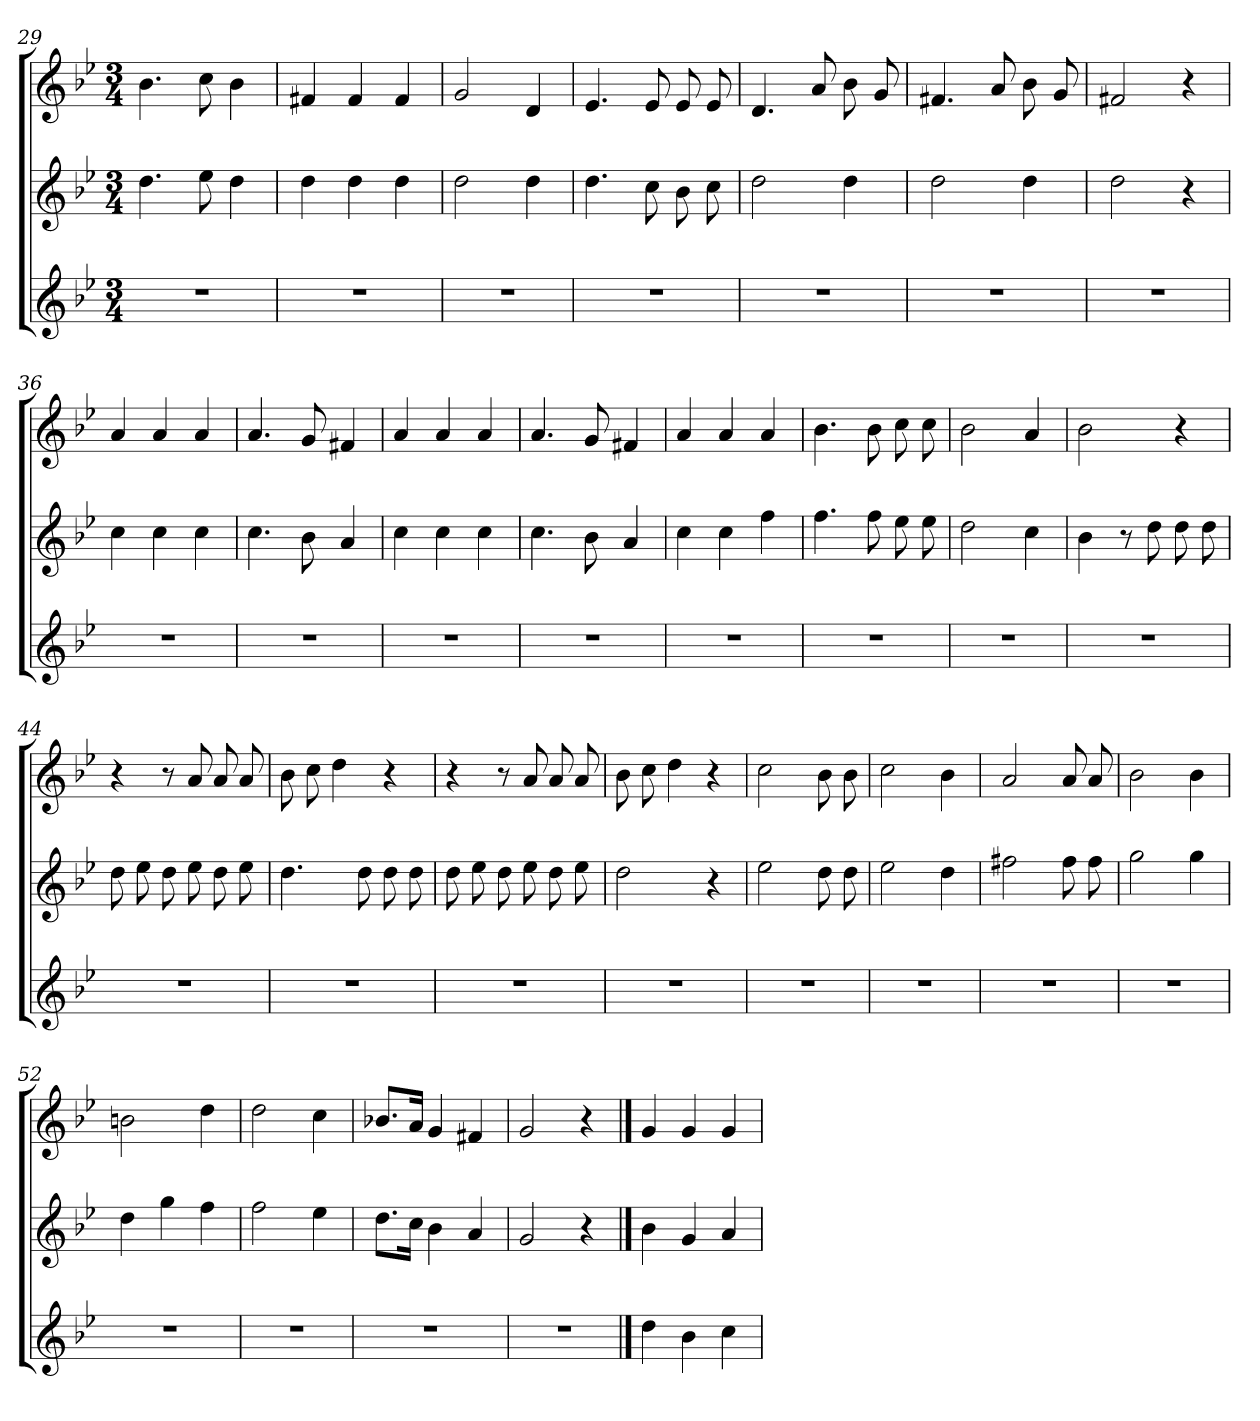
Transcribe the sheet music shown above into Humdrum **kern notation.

**kern	**kern	**kern
*part3	*part2	*part1
*staff3	*staff2	*staff1
*clefG2	*clefG2	*clefG2
*k[b-e-]	*k[b-e-]	*k[b-e-]
*g:	*g:	*g:
*M3/4	*M3/4	*M3/4
=29	=29	=29
!LO:N:vis=2	!	!
2.r	4.dd\	4.b-\
.	8ee-\	8cc\
.	4dd\	4b-\
=30	=30	=30
!LO:N:vis=2	!	!
2.r	4dd\	4f#X/
.	4dd\	4f#/
.	4dd\	4f#/
!!LO:LB:g=z
=31	=31	=31
!LO:N:vis=2	!	!
2.r	2dd\	2g/
.	4dd\	4d/
=32	=32	=32
!LO:N:vis=2	!	!
2.r	4.dd\	4.e-/
.	8cc\	8e-/
.	8b-\	8e-/
.	8cc\	8e-/
=33	=33	=33
!LO:N:vis=2	!	!
2.r	2dd\	4.d/
.	.	8a/
.	4dd\	8b-\
.	.	8g/
=34	=34	=34
!LO:N:vis=2	!	!
2.r	2dd\	4.f#X/
.	.	8a/
.	4dd\	8b-\
.	.	8g/
=35	=35	=35
!LO:N:vis=2	!	!
2.r	2dd\	2f#X/
.	4r	4r
=36	=36	=36
!LO:N:vis=2	!	!
2.r	4cc\	4a/
.	4cc\	4a/
.	4cc\	4a/
=37	=37	=37
!LO:N:vis=2	!	!
2.r	4.cc\	4.a/
.	8b-\	8g/
.	4a/	4f#X/
!!LO:PB:g=z
=38	=38	=38
!LO:N:vis=2	!	!
2.r	4cc\	4a/
.	4cc\	4a/
.	4cc\	4a/
=39	=39	=39
!LO:N:vis=2	!	!
2.r	4.cc\	4.a/
.	8b-\	8g/
.	4a/	4f#X/
=40	=40	=40
!LO:N:vis=2	!	!
2.r	4cc\	4a/
.	4cc\	4a/
.	4ff\	4a/
=41	=41	=41
!LO:N:vis=2	!	!
2.r	4.ff\	4.b-\
.	8ff\	8b-\
.	8ee-\	8cc\
.	8ee-\	8cc\
=42	=42	=42
!LO:N:vis=2	!	!
2.r	2dd\	2b-\
.	4cc\	4a/
=43	=43	=43
!LO:N:vis=2	!	!
2.r	4b-\	2b-\
.	8r	.
.	8dd\	.
.	8dd\	4r
.	8dd\	.
=44	=44	=44
!LO:N:vis=2	!	!
2.r	8dd\	4r
.	8ee-\	.
.	8dd\	8r
.	8ee-\	8a/
.	8dd\	8a/
.	8ee-\	8a/
!!LO:LB:g=z
=45	=45	=45
!LO:N:vis=2	!	!
2.r	4.dd\	8b-\
.	.	8cc\
.	.	4dd\
.	8dd\	.
.	8dd\	4r
.	8dd\	.
=46	=46	=46
!LO:N:vis=2	!	!
2.r	8dd\	4r
.	8ee-\	.
.	8dd\	8r
.	8ee-\	8a/
.	8dd\	8a/
.	8ee-\	8a/
=47	=47	=47
!LO:N:vis=2	!	!
2.r	2dd\	8b-\
.	.	8cc\
.	.	4dd\
.	4r	4r
=48	=48	=48
!LO:N:vis=2	!	!
2.r	2ee-\	2cc\
.	8dd\	8b-\
.	8dd\	8b-\
=49	=49	=49
!LO:N:vis=2	!	!
2.r	2ee-\	2cc\
.	4dd\	4b-\
=50	=50	=50
!LO:N:vis=2	!	!
2.r	2ff#X\	2a/
.	8ff#\	8a/
.	8ff#\	8a/
=51	=51	=51
!LO:N:vis=2	!	!
2.r	2gg\	2b-\
.	4gg\	4b-\
!!LO:LB:g=z
=52	=52	=52
!LO:N:vis=2	!	!
2.r	4dd\	2bn\
.	4gg\	.
.	4ff\	4dd\
=53	=53	=53
!LO:N:vis=2	!	!
2.r	2ff\	2dd\
.	4ee-\	4cc\
=54	=54	=54
!LO:N:vis=2	!	!
2.r	8.dd\L	8.b-X/L
.	16cc\Jk	16a/Jk
.	4b-\	4g/
.	4a/	4f#X/
=55	=55	=55
!LO:N:vis=2	!	!
2.r	2g/	2g/
.	4r	4r
==56	==56	==56
4dd\	4b-\	4g/
4b-\	4g/	4g/
4cc\	4a/	4g/
=	=	=
*-	*-	*-
